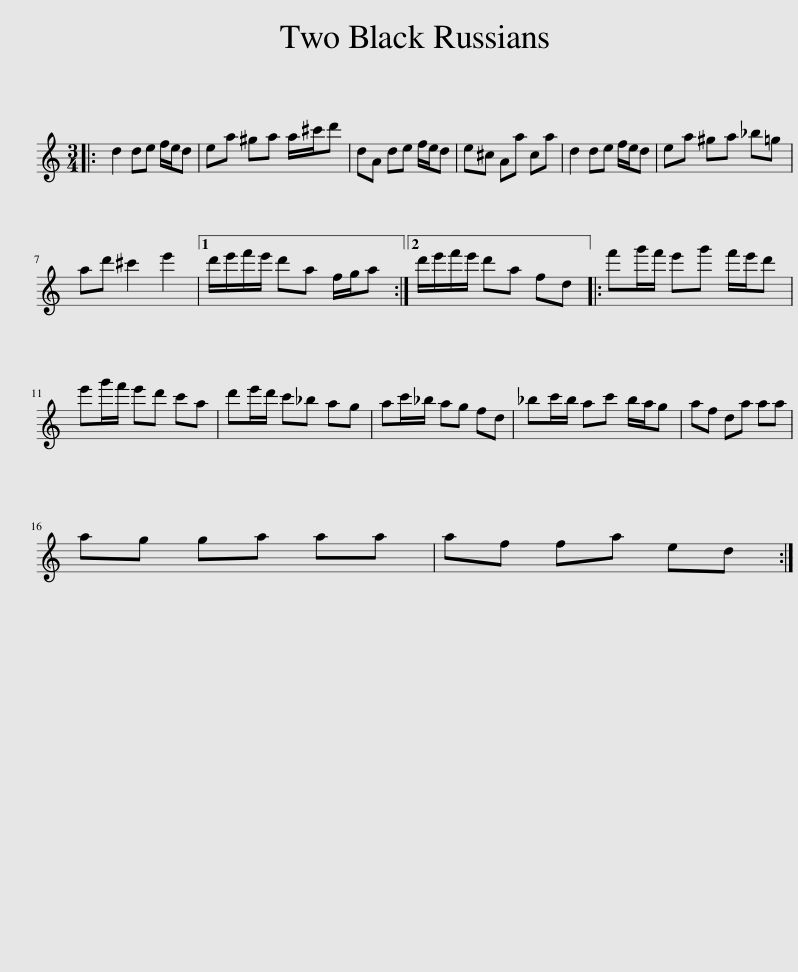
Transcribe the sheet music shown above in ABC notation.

X:1
L:1/8
M:3/4
I:linebreak $
K:C
V:1 treble
V:1
|: d2 de f/e/d | ea ^ga a/^c'/d' | dA de f/e/d | e^c Aa ca | d2 de f/e/d | %5
 ea ^ga _b=g |$ ad' ^c'2 e'2 |1 d'/e'/f'/e'/ d'a f/g/a :|2 d'/e'/f'/e'/ d'a fd |: f'g'/f'/ e'g' f'/e'/d' |$ %10
 e'g'/f'/ e'd' c'a | d'e'/d'/ c'_b ag | ac'/_b/ ag fd | _bc'/b/ ac' b/a/g | af da aa |$ %15
 ag ga aa | af fa ed :| %17
